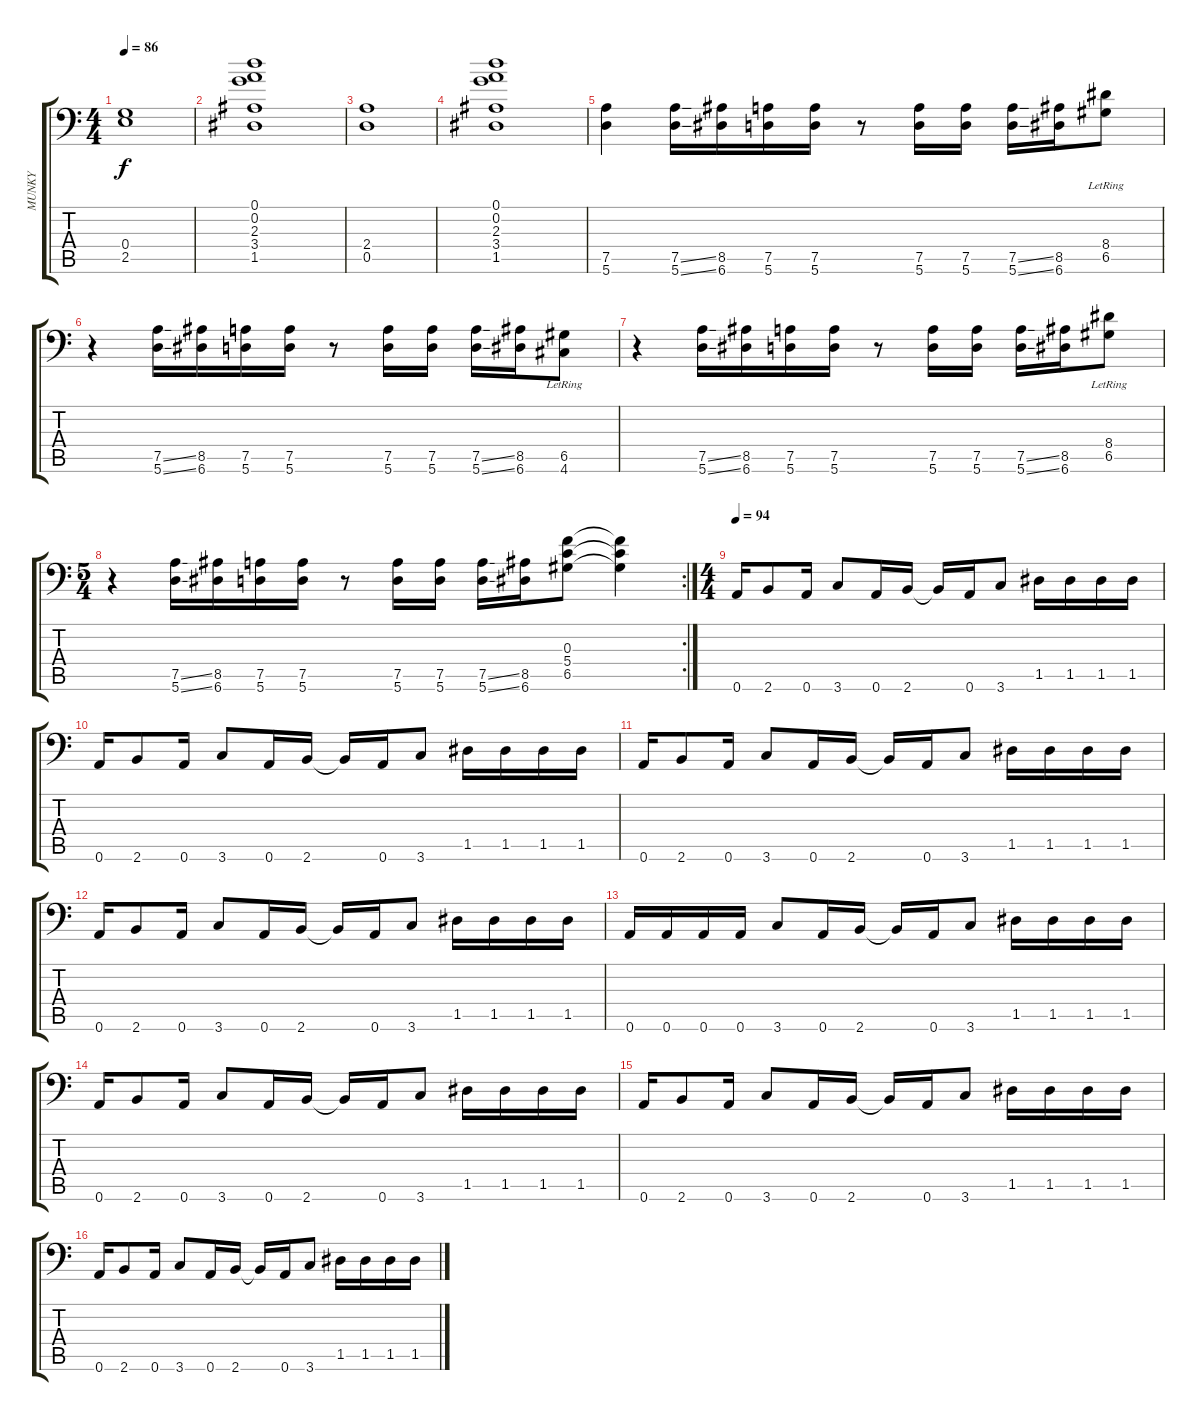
\track ("MUNKY" "MUNKY") {instrument distortionguitar}
\staff {score tabs}
\tuning (D4 A3 F3 G2 D2 A1) {hide}
\ts (4 4)
\tempo 86
\clef f4
\ks c
(0.4 2.5).1{dy f} |
(0.1 0.2 2.3 3.4 1.5).1 |
(2.4 0.5).1 |
(0.1 0.2 2.3 3.4 1.5).1 |
(7.5 5.6).4 (7.5{ss} 5.6{ss}).16 (8.5 6.6).16 (7.5 5.6).16 (7.5 5.6).16 r.8 (7.5 5.6).16 (7.5 5.6).16 (7.5{ss} 5.6{ss}).16 (8.5 6.6).16 (8.4{lr} 6.5{lr}).8 |
r.4 (7.5{ss} 5.6{ss}).16 (8.5 6.6).16 (7.5 5.6).16 (7.5 5.6).16 r.8 (7.5 5.6).16 (7.5 5.6).16 (7.5{ss} 5.6{ss}).16 (8.5 6.6).16 (6.5{lr} 4.6).8 |
r.4 (7.5{ss} 5.6{ss}).16 (8.5 6.6).16 (7.5 5.6).16 (7.5 5.6).16 r.8 (7.5 5.6).16 (7.5 5.6).16 (7.5{ss} 5.6{ss}).16 (8.5 6.6).16 (8.4{lr} 6.5{lr}).8 |
\rc 2
\ts (5 4)
r.4 (7.5{ss} 5.6{ss}).16 (8.5 6.6).16 (7.5 5.6).16 (7.5 5.6).16 r.8 (7.5 5.6).16 (7.5 5.6).16 (7.5{ss} 5.6{ss}).16 (8.5 6.6).16 (0.3 5.4 6.5).8 (0.3{t} 5.4{t} 6.5{t}).4 |
\ts (4 4)
\tempo 94
0.6.16 2.6.8 0.6.16 3.6.8 0.6.16 2.6.16 2.6{t}.16 0.6.16 3.6.8 1.5.16 1.5.16 1.5.16 1.5.16 |
0.6.16 2.6.8 0.6.16 3.6.8 0.6.16 2.6.16 2.6{t}.16 0.6.16 3.6.8 1.5.16 1.5.16 1.5.16 1.5.16 |
0.6.16 2.6.8 0.6.16 3.6.8 0.6.16 2.6.16 2.6{t}.16 0.6.16 3.6.8 1.5.16 1.5.16 1.5.16 1.5.16 |
0.6.16 2.6.8 0.6.16 3.6.8 0.6.16 2.6.16 2.6{t}.16 0.6.16 3.6.8 1.5.16 1.5.16 1.5.16 1.5.16 |
0.6.16 0.6.16 0.6.16 0.6.16 3.6.8 0.6.16 2.6.16 2.6{t}.16 0.6.16 3.6.8 1.5.16 1.5.16 1.5.16 1.5.16 |
0.6.16 2.6.8 0.6.16 3.6.8 0.6.16 2.6.16 2.6{t}.16 0.6.16 3.6.8 1.5.16 1.5.16 1.5.16 1.5.16 |
0.6.16 2.6.8 0.6.16 3.6.8 0.6.16 2.6.16 2.6{t}.16 0.6.16 3.6.8 1.5.16 1.5.16 1.5.16 1.5.16 |
0.6.16 2.6.8 0.6.16 3.6.8 0.6.16 2.6.16 2.6{t}.16 0.6.16 3.6.8 1.5.16 1.5.16 1.5.16 1.5.16
